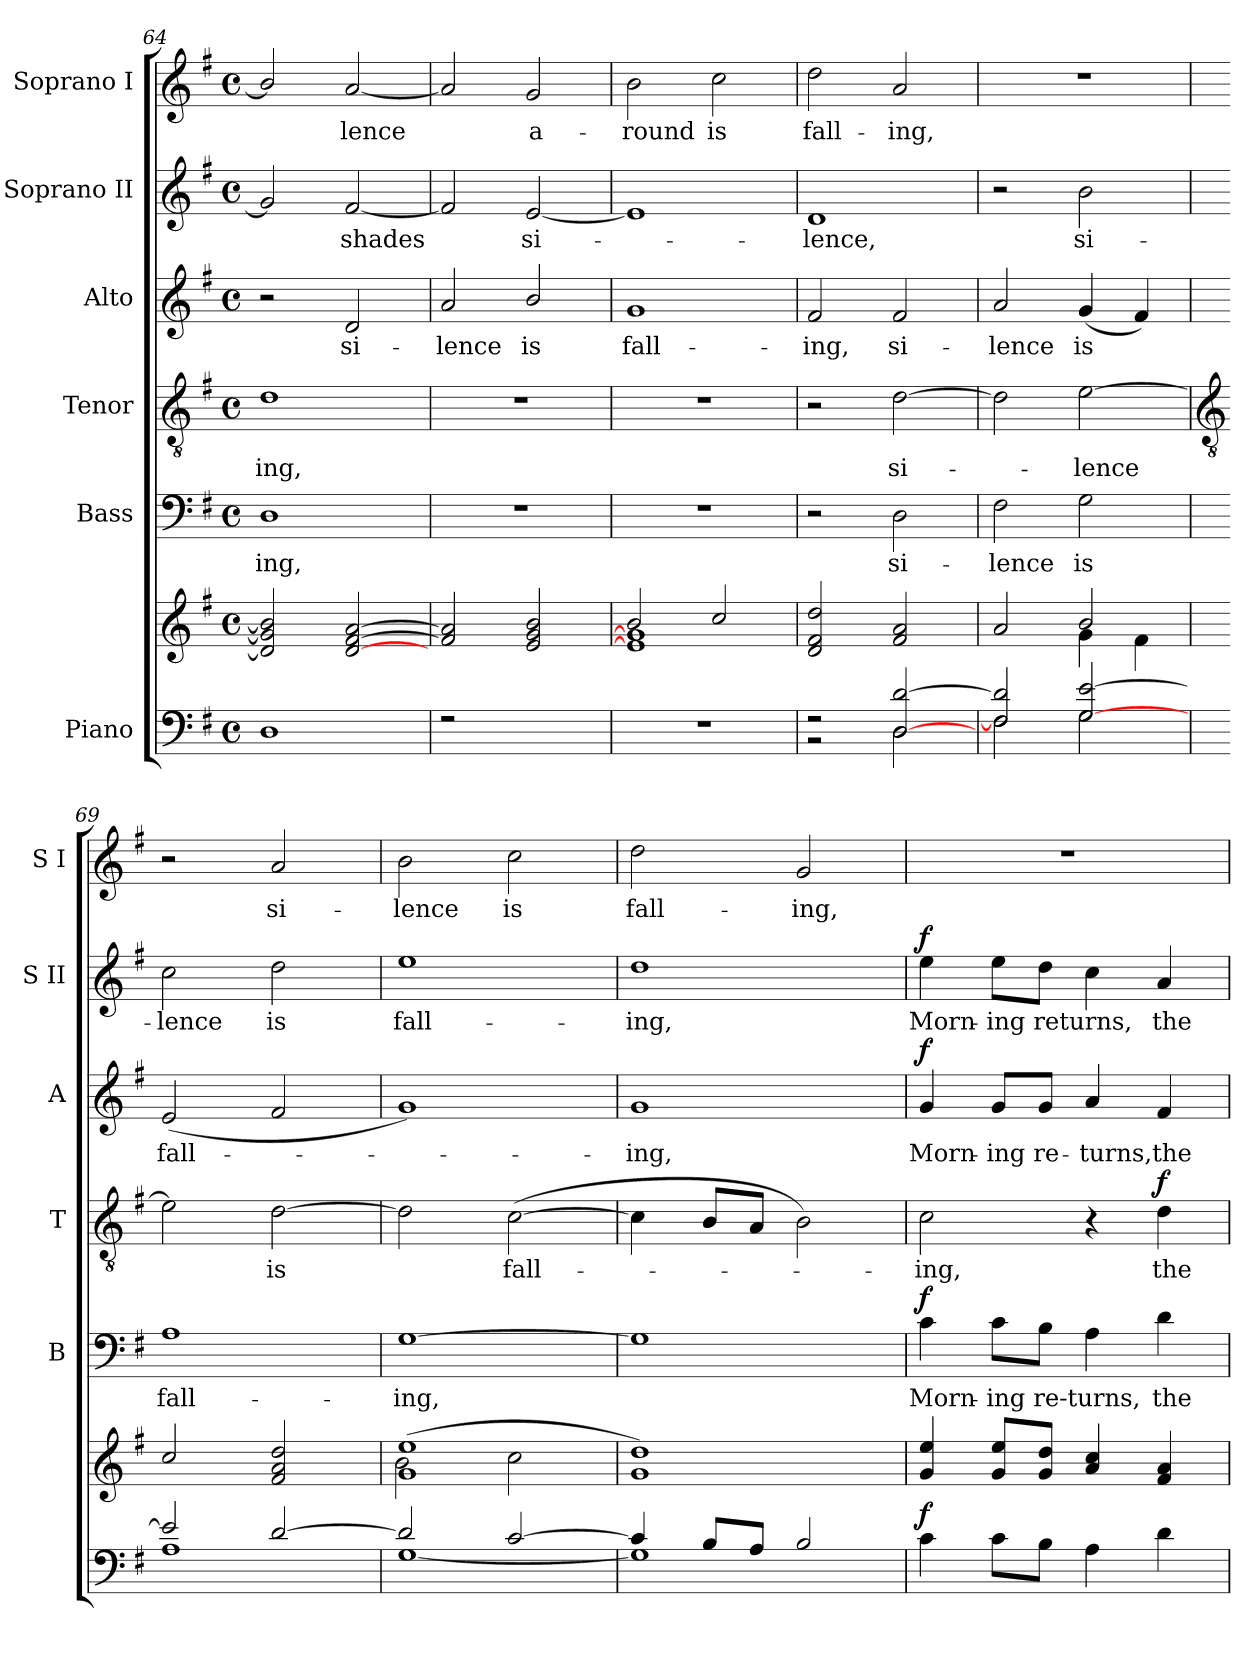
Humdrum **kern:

**kern	**kern	**dynam	**kern	**text	**dynam	**kern	**text	**dynam	**kern	**text	**dynam	**kern	**text	**dynam	**kern	**text
*part6	*part6	*part6	*part5	*part5	*part5	*part4	*part4	*part4	*part3	*part3	*part3	*part2	*part2	*part2	*part1	*part1
*staff7	*staff6	*staff6/7	*staff5	*staff5	*staff5	*staff4	*staff4	*staff4	*staff3	*staff3	*staff3	*staff2	*staff2	*staff2	*staff1	*staff1
*I"Piano	*	*	*I"Bass	*	*	*I"Tenor	*	*	*I"Alto	*	*	*I"Soprano II	*	*	*I"Soprano I	*
*	*	*	*I'B	*	*	*I'T	*	*	*I'A	*	*	*I'S II	*	*	*I'S I	*
*clefF4	*clefG2	*	*clefF4	*	*	*clefGv2	*	*	*clefG2	*	*	*clefG2	*	*	*clefG2	*
*k[f#]	*k[f#]	*	*k[f#]	*	*	*k[f#]	*	*	*k[f#]	*	*	*k[f#]	*	*	*k[f#]	*
*G:	*G:	*	*G:	*	*	*G:	*	*	*G:	*	*	*G:	*	*	*G:	*
*M4/4	*M4/4	*	*M4/4	*	*	*M4/4	*	*	*M4/4	*	*	*M4/4	*	*	*M4/4	*
*met(c)	*met(c)	*	*met(c)	*	*	*met(c)	*	*	*met(c)	*	*	*met(c)	*	*	*met(c)	*
=64	=64	=64	=64	=64	=64	=64	=64	=64	=64	=64	=64	=64	=64	=64	=64	=64
*^	*^	*	*	*	*	*	*	*	*	*	*	*	*	*	*	*
!	!	!	!	!	!	!LO:LY:b	!	!	!LO:LY:b	!	!	!	!	!	!	!	!	!
1D	1ryy	2d/] 2g/] 2b/]	1ryy	.	1D	-ing,	.	1d	-ing,	.	2r	.	.	2g]	.	.	2b/]	.
!	!	!	!	!	!	!	!	!	!	!	!	!LO:LY:b	!	!	!LO:LY:b	!	!	!LO:LY:b
.	.	[2d/ [2f#/ [2a/	.	.	.	.	.	.	.	.	2d	si-	.	[2f#	shades	.	[2a	lence
=65	=65	=65	=65	=65	=65	=65	=65	=65	=65	=65	=65	=65	=65	=65	=65	=65	=65	=65
!	!	!	!	!	!	!	!	!	!	!	!	!LO:LY:b	!	!	!	!	!	!
2r	1ryy	2f#/] 2a/]	1ryy	.	1r	.	.	1r	.	.	2a	-lence	.	2f#]	.	.	2a]	.
!	!	!	!	!	!	!	!	!	!	!	!	!LO:LY:b	!	!	!LO:LY:b	!	!	!LO:LY:b
2ryy	.	2e/ 2g/ 2b/	.	.	.	.	.	.	.	.	2b/	is	.	[2e	si-	.	2g	a-
=66	=66	=66	=66	=66	=66	=66	=66	=66	=66	=66	=66	=66	=66	=66	=66	=66	=66	=66
!	!	!	!	!	!	!	!	!	!	!	!	!LO:LY:b	!	!	!	!	!	!LO:LY:b
1r	2ryy	2b/	1e\] 1g\]	.	1r	.	.	1r	.	.	1g	fall-	.	1e]	.	.	2b	-round
!	!	!	!	!	!	!	!	!	!	!	!	!	!	!	!	!	!	!LO:LY:b
.	2ryy	2cc/	.	.	.	.	.	.	.	.	.	.	.	.	.	.	2cc	is
=67	=67	=67	=67	=67	=67	=67	=67	=67	=67	=67	=67	=67	=67	=67	=67	=67	=67	=67
!	!	!	!	!	!	!	!	!	!	!	!	!LO:LY:b	!	!	!LO:LY:b	!	!	!LO:LY:b
2r	2r	2d/ 2f#/ 2dd/	1ryy	.	2r	.	.	2r	.	.	2f#	-ing,	.	1d	lence,	.	2dd	fall-
!	!	!	!	!	!	!LO:LY:b	!	!	!LO:LY:b	!	!	!LO:LY:b	!	!	!	!	!	!LO:LY:b
[2D [2d	2D\	2f#/ 2a/	.	.	2D	si-	.	[2d	si-	.	2f#	si-	.	.	.	.	2a	-ing,
=68	=68	=68	=68	=68	=68	=68	=68	=68	=68	=68	=68	=68	=68	=68	=68	=68	=68	=68
!	!	!	!	!	!	!LO:LY:b	!	!	!	!	!	!LO:LY:b	!	!	!	!	!	!
2F#] 2d]	2F#\	2a/	2ryy	.	2F#	-lence	.	2d]	.	.	2a	-lence	.	2r	.	.	1r	.
!	!	!	!	!	!	!LO:LY:b	!	!	!LO:LY:b	!	!	!LO:LY:b	!	!	!LO:LY:b	!	!	!
[2G [2e	2G\	2b/	4g\	.	2G	is	.	[2e	lence	.	(<4g	is	.	2b	si-	.	.	.
.	.	.	4f#\	.	.	.	.	.	.	.	4f#)	.	.	.	.	.	.	.
!!LO:LB:g=z
=69	=69	=69	=69	=69	=69	=69	=69	=69	=69	=69	=69	=69	=69	=69	=69	=69	=69	=69
*	*	*	*	*	*	*	*	*clefGv2	*	*	*	*	*	*	*	*	*	*
!	!	!	!	!	!	!LO:LY:b	!	!	!	!	!	!LO:LY:b	!	!	!LO:LY:b	!	!	!
2e/]	1A\	2cc/	2ryy	.	1A	fall-	.	2e]	.	.	(<2e	fall-	.	2cc	-lence	.	2r	.
!	!	!	!	!	!	!	!	!	!LO:LY:b	!	!	!	!	!	!LO:LY:b	!	!	!LO:LY:b
[2d/	.	2f#/ 2a/ 2dd/	2ryy	.	.	.	.	[2d	is	.	2f#	.	.	2dd	is	.	2a	si-
=70	=70	=70	=70	=70	=70	=70	=70	=70	=70	=70	=70	=70	=70	=70	=70	=70	=70	=70
!	!	!	!	!	!	!LO:LY:b	!	!	!	!	!	!	!	!	!LO:LY:b	!	!	!LO:LY:b
2d/]	[1G\	(>1g/ 1ee/	2b\	.	[1G	-ing,	.	2d]	.	.	1g)	.	.	1ee	fall-	.	2b	-lence
!	!	!	!	!	!	!	!	!	!LO:LY:b	!	!	!	!	!	!	!	!	!LO:LY:b
[2c/	.	.	2cc\	.	.	.	.	(>[2c	fall-	.	.	.	.	.	.	.	2cc	is
=71	=71	=71	=71	=71	=71	=71	=71	=71	=71	=71	=71	=71	=71	=71	=71	=71	=71	=71
!	!	!	!	!	!	!	!	!	!	!	!	!LO:LY:b	!	!	!LO:LY:b	!	!	!LO:LY:b
4c/]	1G\]	1g/ 1dd/)	2ryy	.	1G]	.	.	4c]	.	.	1g	ing,	.	1dd	-ing,	.	2dd	fall-
8B/L	.	.	.	.	.	.	.	8BL	.	.	.	.	.	.	.	.	.	.
8A/J	.	.	.	.	.	.	.	8AJ	.	.	.	.	.	.	.	.	.	.
!	!	!	!	!	!	!	!	!	!	!	!	!	!	!	!	!	!	!LO:LY:b
2B/	.	.	2ryy	.	.	.	.	2B)	.	.	.	.	.	.	.	.	2g	-ing,
=72	=72	=72	=72	=72	=72	=72	=72	=72	=72	=72	=72	=72	=72	=72	=72	=72	=72	=72
!	!	!	!	!LO:DY:a=2	!	!LO:LY:b	!LO:DY:b	!	!LO:LY:b	!	!	!LO:LY:b	!LO:DY:b	!	!LO:LY:b	!LO:DY:b	!	!
4c\	2ryy	4g/ 4ee/	2ryy	f	4c	Morn-	f	2c	ing,	.	4g	Morn-	f	4ee	Morn-	f	1r	.
!	!	!	!	!	!	!LO:LY:b	!	!	!	!	!	!LO:LY:b	!	!	!LO:LY:b	!	!	!
8c\L	.	8g/ 8ee/L	.	.	8c\L	-ing	.	.	.	.	8g/L	-ing	.	8ee\L	-ing	.	.	.
!	!	!	!	!	!	!LO:LY:b	!	!	!	!	!	!LO:LY:b	!	!	!LO:LY:b	!	!	!
8B\J	.	8g/ 8dd/J	.	.	8B\J	re-turns,	.	.	.	.	8g/J	re-	.	8dd\J	returns,	.	.	.
!	!	!	!	!	!	!	!	!	!	!	!	!LO:LY:b	!	!	!	!	!	!
4A\	2ryy	4a/ 4cc/	2ryy	.	4A	.	.	4r	.	.	4a	-turns,	.	4cc	.	.	.	.
!	!	!	!	!	!	!LO:LY:b	!	!	!LO:LY:b	!LO:DY:b	!	!LO:LY:b	!	!	!LO:LY:b	!	!	!
4d\	.	4f#/ 4a/	.	.	4d	the	.	4d	the	f	4f#	the	.	4a	the	.	.	.
*v	*v	*	*	*	*	*	*	*	*	*	*	*	*	*	*	*	*	*
*	*v	*v	*	*	*	*	*	*	*	*	*	*	*	*	*	*	*
=	=	=	=	=	=	=	=	=	=	=	=	=	=	=	=	=
*-	*-	*-	*-	*-	*-	*-	*-	*-	*-	*-	*-	*-	*-	*-	*-	*-
